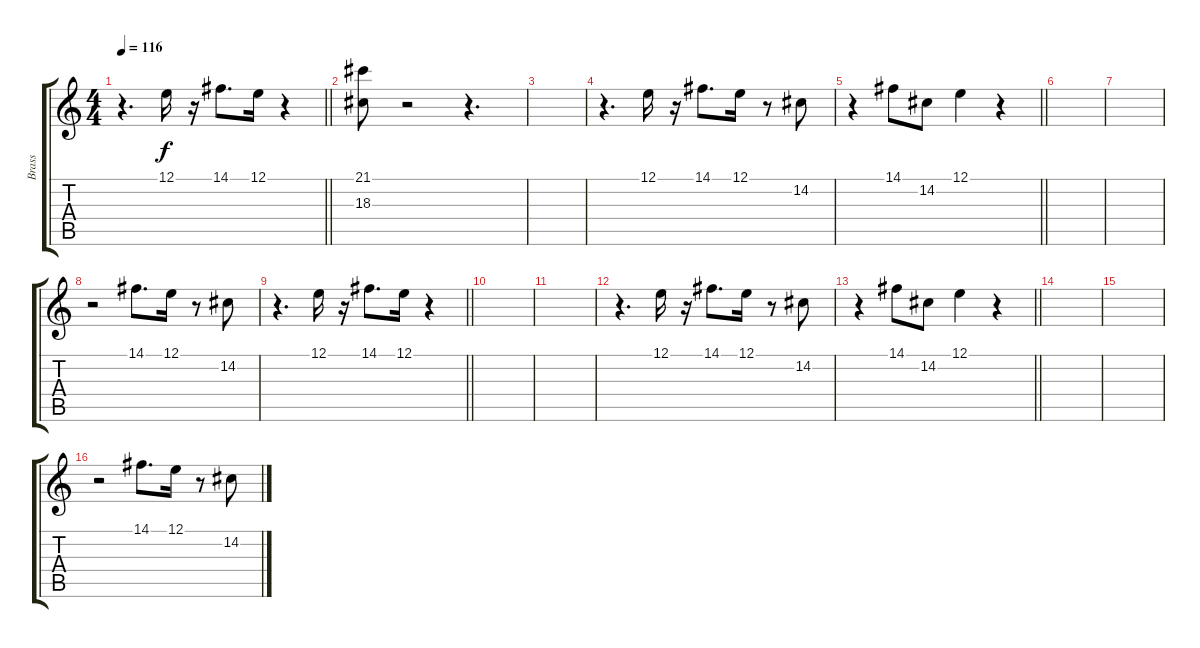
\track ("Brass" "Brass") {instrument brasssection}
\staff {score tabs}
\tuning (E4 B3 G3 D3 A2 E2) {hide}
\ts (4 4)
\tempo 116
\clef g2
\barLineRight lightlight
\ks c
r.4{d dy f} 12.1.16 r.16 14.1.8{d} 12.1.16 r.4 |
(21.1 18.3).8 r.2 r.4{d} |
|
r.4{d} 12.1.16 r.16 14.1.8{d} 12.1.16 r.8 14.2.8 |
\barLineRight lightlight
r.4 14.1.8 14.2.8 12.1.4 r.4 |
|
|
r.2 14.1.8{d} 12.1.16 r.8 14.2.8 |
\barLineRight lightlight
r.4{d} 12.1.16 r.16 14.1.8{d} 12.1.16 r.4 |
|
|
r.4{d} 12.1.16 r.16 14.1.8{d} 12.1.16 r.8 14.2.8 |
\barLineRight lightlight
r.4 14.1.8 14.2.8 12.1.4 r.4 |
|
|
r.2 14.1.8{d} 12.1.16 r.8 14.2.8
